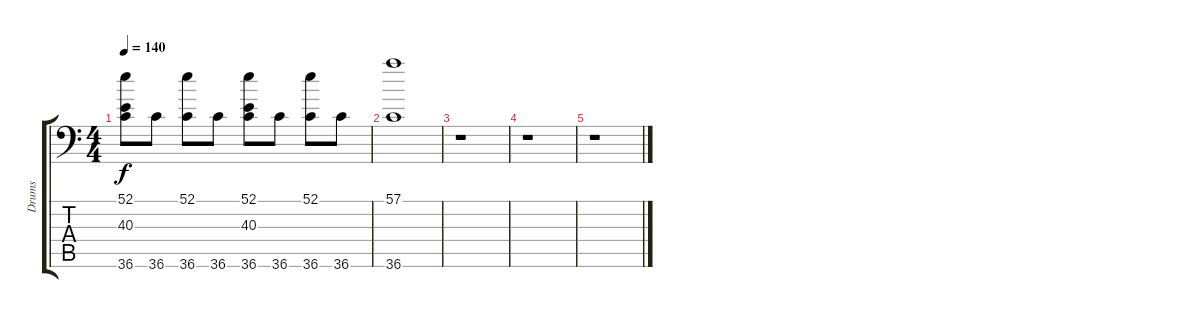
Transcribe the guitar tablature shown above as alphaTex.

\track ("Drums" "Drums") {instrument acousticgrandpiano}
\staff {score tabs}
\tuning (C-1 C-1 C-1 C-1 C-1 C-1) {hide}
\ts (4 4)
\tempo 140
\clef f4
\ks c
(52.1 40.3 36.6).8{dy f} 36.6.8 (52.1 36.6).8 36.6.8 (52.1 40.3 36.6).8 36.6.8 (52.1 36.6).8 36.6.8 |
(57.1 36.6).1 |
r.1 |
r.1 |
r.1
